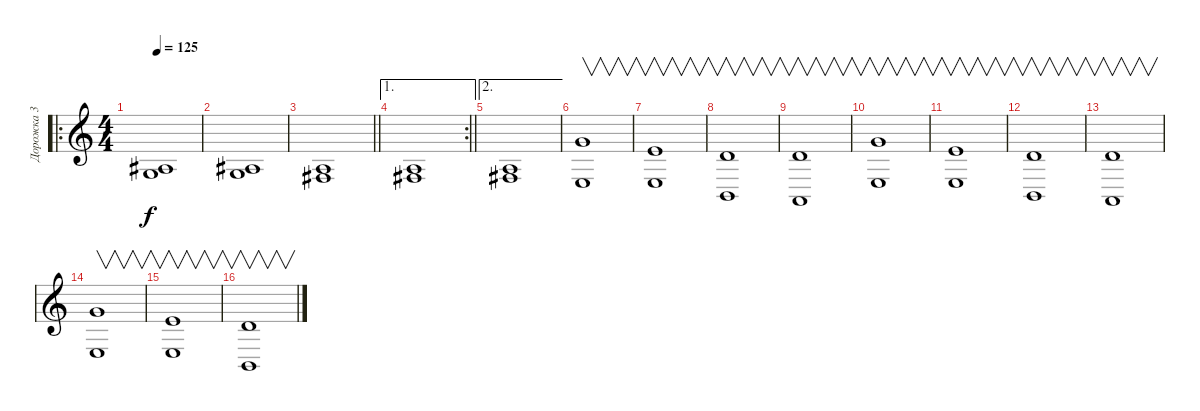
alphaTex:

\track ("Дорожка 3" "Дорожка 3") {instrument electricgrandpiano}
\staff {score}
\tuning (E4 B3 G3 D3 A2 E2) {hide}
\ro
\ts (4 4)
\tempo 125
\clef g2
\ks c
(3.3 5.4).1{dy f volume 8 instrument drawbarorgan} |
(3.3 5.4).1 |
\barLineRight lightlight
(2.3 4.4).1 |
\ae 1
\rc 2
\barLineRight lightlight
(2.3 4.4).1 |
\ae 2
(2.3 4.4).1 |
(3.1 2.4).1{v volume 6 instrument guitarharmonics} |
(0.1 2.4).1{v} |
(3.2 2.5).1{v} |
(3.2 0.5).1{v} |
(3.1 2.4).1{v} |
(0.1 2.4).1{v} |
(3.2 2.5).1{v} |
(3.2 0.5).1{v} |
(3.1 2.4).1{v volume 9 instrument guitarharmonics} |
(0.1 2.4).1{v} |
(3.2 2.5).1{v}
